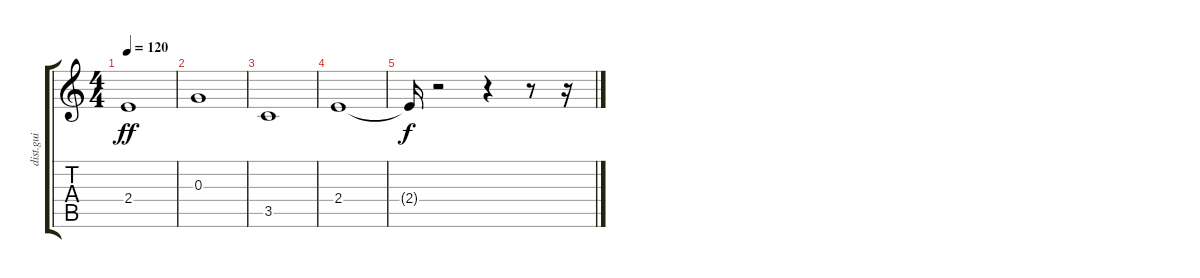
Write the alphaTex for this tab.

\track ("dist.gui" "dist.gui") {instrument distortionguitar}
\staff {score tabs}
\tuning (E4 B3 G3 D3 A2 E2) {hide}
\ts (4 4)
\tempo 120
\clef g2
\ks c
2.4.1{dy ff} |
0.3.1 |
3.5.1 |
2.4.1 |
2.4{t}.16{dy f} r.2 r.4 r.8 r.16
